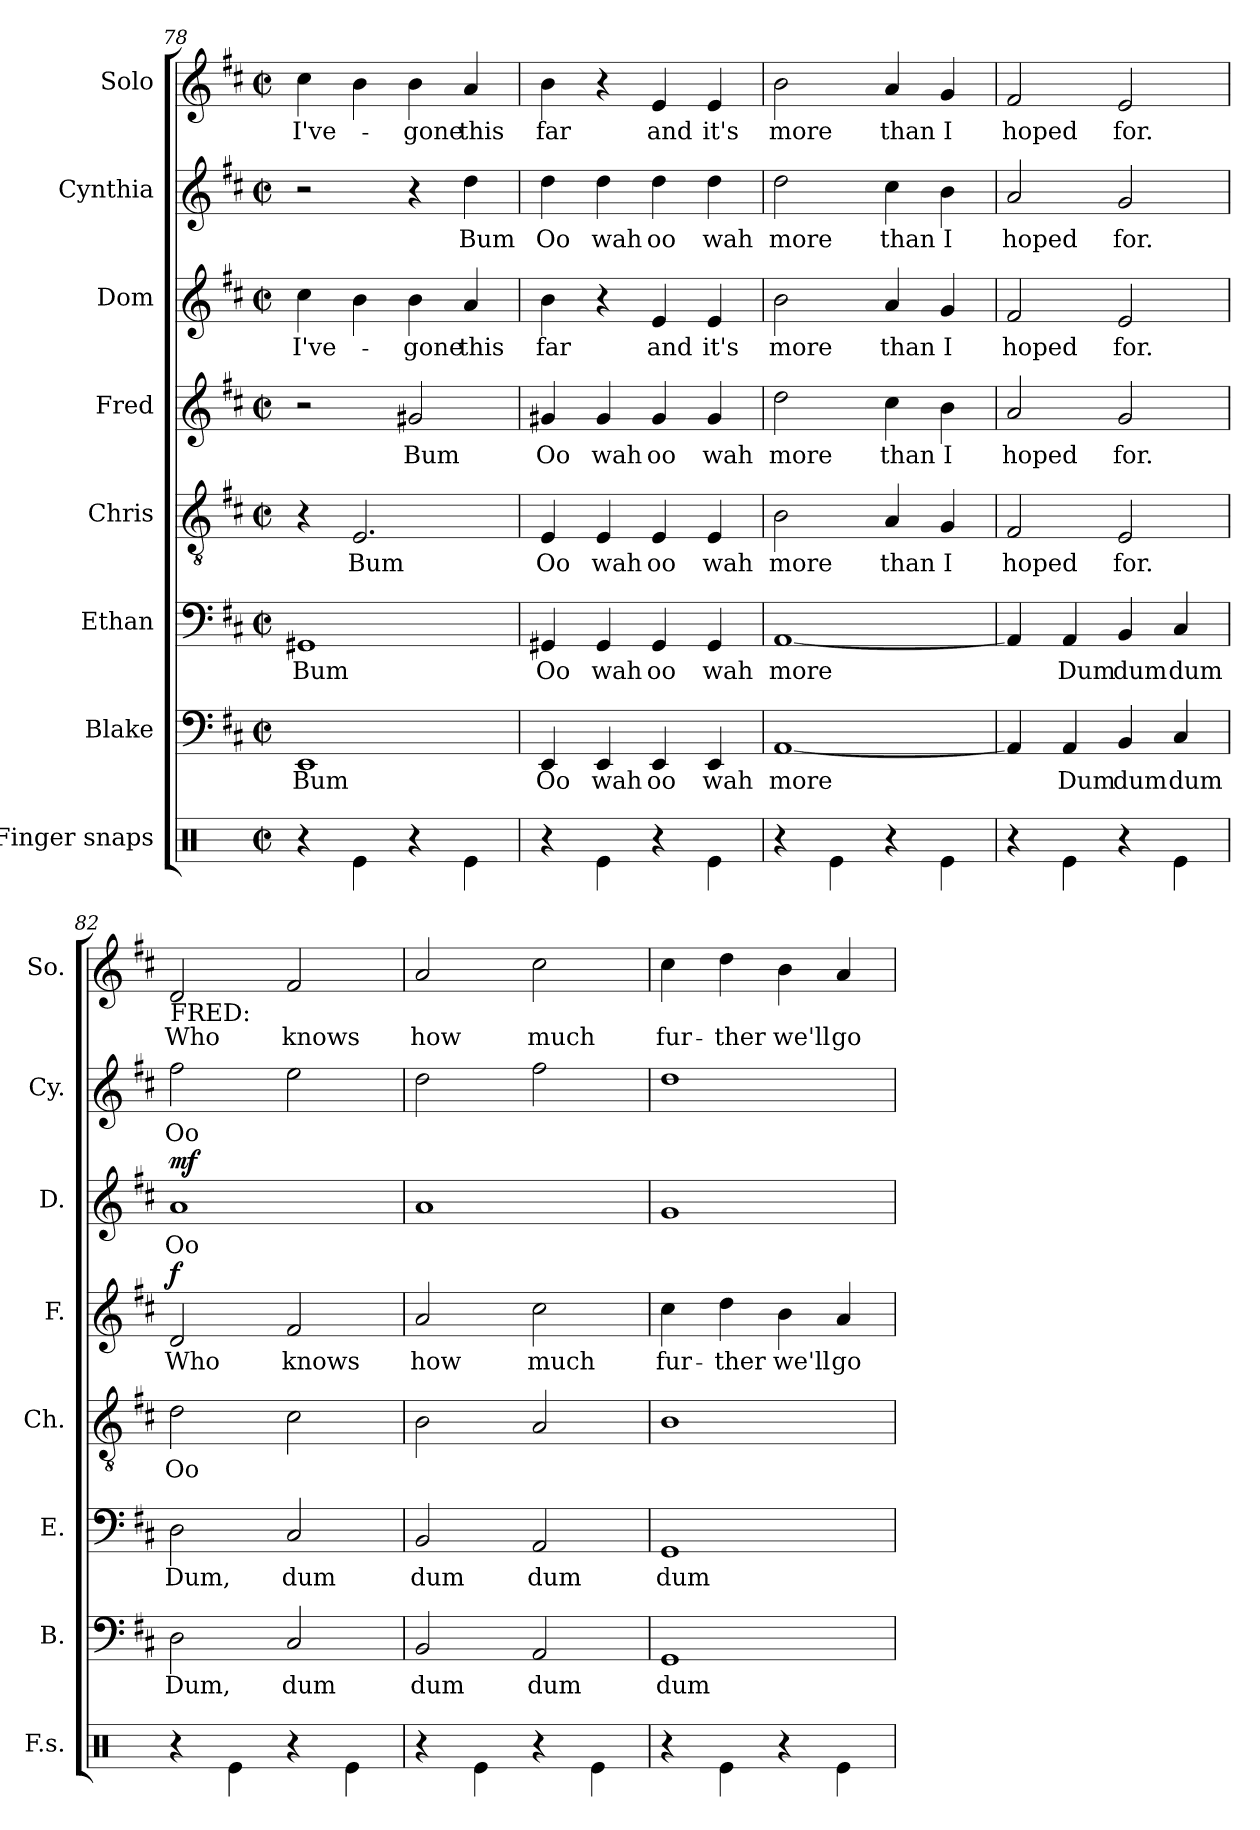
**kern	**kern	**text	**kern	**text	**kern	**text	**kern	**text	**dynam	**kern	**text	**dynam	**kern	**text	**kern	**text
*part8	*part7	*part7	*part6	*part6	*part5	*part5	*part4	*part4	*part4	*part3	*part3	*part3	*part2	*part2	*part1	*part1
*staff8	*staff7	*staff7	*staff6	*staff6	*staff5	*staff5	*staff4	*staff4	*staff4	*staff3	*staff3	*staff3	*staff2	*staff2	*staff1	*staff1
*I"Finger snaps	*I"Blake	*	*I"Ethan	*	*I"Chris	*	*I"Fred	*	*	*I"Dom	*	*	*I"Cynthia	*	*I"Solo	*
*I'F.s.	*I'B.	*	*I'E.	*	*I'Ch.	*	*I'F.	*	*	*I'D.	*	*	*I'Cy.	*	*I'So.	*
!!LO:PB:g=z
*clefX	*clefF4	*	*clefF4	*	*clefGv2	*	*clefG2	*	*	*clefG2	*	*	*clefG2	*	*clefG2	*
*k[]	*k[f#c#]	*	*k[f#c#]	*	*k[f#c#]	*	*k[f#c#]	*	*	*k[f#c#]	*	*	*k[f#c#]	*	*k[f#c#]	*
*M2/2	*M2/2	*	*M2/2	*	*M2/2	*	*M2/2	*	*	*M2/2	*	*	*M2/2	*	*M2/2	*
*met(c|)	*met(c|)	*	*met(c|)	*	*met(c|)	*	*met(c|)	*	*	*met(c|)	*	*	*met(c|)	*	*met(c|)	*
=78	=78	=78	=78	=78	=78	=78	=78	=78	=78	=78	=78	=78	=78	=78	=78	=78
4r	1EE	Bum	1GG#X	Bum	4r	.	2r	.	.	4cc#\	I've-	.	2r	.	4cc#\	I've-
4Re\	.	.	.	.	2.E/	Bum	.	.	.	4b\	.	.	.	.	4b\	.
4r	.	.	.	.	.	.	2g#X/	Bum	.	4b\	-gone	.	4r	.	4b\	-gone
4Re\	.	.	.	.	.	.	.	.	.	4a/	this	.	4dd\	Bum	4a/	this
=79	=79	=79	=79	=79	=79	=79	=79	=79	=79	=79	=79	=79	=79	=79	=79	=79
4r	4EE/	Oo	4GG#X/	Oo	4E/	Oo	4g#X/	Oo	.	4b\	far	.	4dd\	Oo	4b\	far
4Re\	4EE/	wah	4GG#/	wah	4E/	wah	4g#/	wah	.	4r	.	.	4dd\	wah	4r	.
4r	4EE/	oo	4GG#/	oo	4E/	oo	4g#/	oo	.	4e/	and	.	4dd\	oo	4e/	and
4Re\	4EE/	wah	4GG#/	wah	4E/	wah	4g#/	wah	.	4e/	it's	.	4dd\	wah	4e/	it's
=80	=80	=80	=80	=80	=80	=80	=80	=80	=80	=80	=80	=80	=80	=80	=80	=80
4r	[1AA	more	[1AA	more	2B\	more	2dd\	more	.	2b\	more	.	2dd\	more	2b\	more
4Re\	.	.	.	.	.	.	.	.	.	.	.	.	.	.	.	.
4r	.	.	.	.	4A/	than	4cc#\	than	.	4a/	than	.	4cc#\	than	4a/	than
4Re\	.	.	.	.	4G/	I	4b\	I	.	4g/	I	.	4b\	I	4g/	I
=81	=81	=81	=81	=81	=81	=81	=81	=81	=81	=81	=81	=81	=81	=81	=81	=81
4r	4AA/]	.	4AA/]	.	2F#/	hoped	2a/	hoped	.	2f#/	hoped	.	2a/	hoped	2f#/	hoped
4Re\	4AA/	Dum	4AA/	Dum	.	.	.	.	.	.	.	.	.	.	.	.
4r	4BB/	dum	4BB/	dum	2E/	for.	2g/	for.	.	2e/	for.	.	2g/	for.	2e/	for.
4Re\	4C#/	dum	4C#/	dum	.	.	.	.	.	.	.	.	.	.	.	.
=82	=82	=82	=82	=82	=82	=82	=82	=82	=82	=82	=82	=82	=82	=82	=82	=82
!	!	!	!	!	!	!	!	!	!	!	!	!	!	!	!LO:TX:b:t=FRED&colon;	!
!	!	!	!	!	!	!	!	!	!LO:DY:b	!	!	!LO:DY:b	!	!	!	!
4r	2D\	Dum,	2D\	Dum,	2d\	Oo	2d/	Who	f	1a	Oo	mf	2ff#\	Oo	2d/	Who
4Re\	.	.	.	.	.	.	.	.	.	.	.	.	.	.	.	.
4r	2C#/	dum	2C#/	dum	2c#\	.	2f#/	knows	.	.	.	.	2ee\	.	2f#/	knows
4Re\	.	.	.	.	.	.	.	.	.	.	.	.	.	.	.	.
!!LO:PB:g=z
=83	=83	=83	=83	=83	=83	=83	=83	=83	=83	=83	=83	=83	=83	=83	=83	=83
4r	2BB/	dum	2BB/	dum	2B\	.	2a/	how	.	1a	.	.	2dd\	.	2a/	how
4Re\	.	.	.	.	.	.	.	.	.	.	.	.	.	.	.	.
4r	2AA/	dum	2AA/	dum	2A/	.	2cc#\	much	.	.	.	.	2ff#\	.	2cc#\	much
4Re\	.	.	.	.	.	.	.	.	.	.	.	.	.	.	.	.
=84	=84	=84	=84	=84	=84	=84	=84	=84	=84	=84	=84	=84	=84	=84	=84	=84
4r	1GG	dum	1GG	dum	1B	.	4cc#\	fur-	.	1g	.	.	1dd	.	4cc#\	fur-
4Re\	.	.	.	.	.	.	4dd\	-ther	.	.	.	.	.	.	4dd\	-ther
4r	.	.	.	.	.	.	4b\	we'll	.	.	.	.	.	.	4b\	we'll
4Re\	.	.	.	.	.	.	4a/	go	.	.	.	.	.	.	4a/	go
=	=	=	=	=	=	=	=	=	=	=	=	=	=	=	=	=
*-	*-	*-	*-	*-	*-	*-	*-	*-	*-	*-	*-	*-	*-	*-	*-	*-
